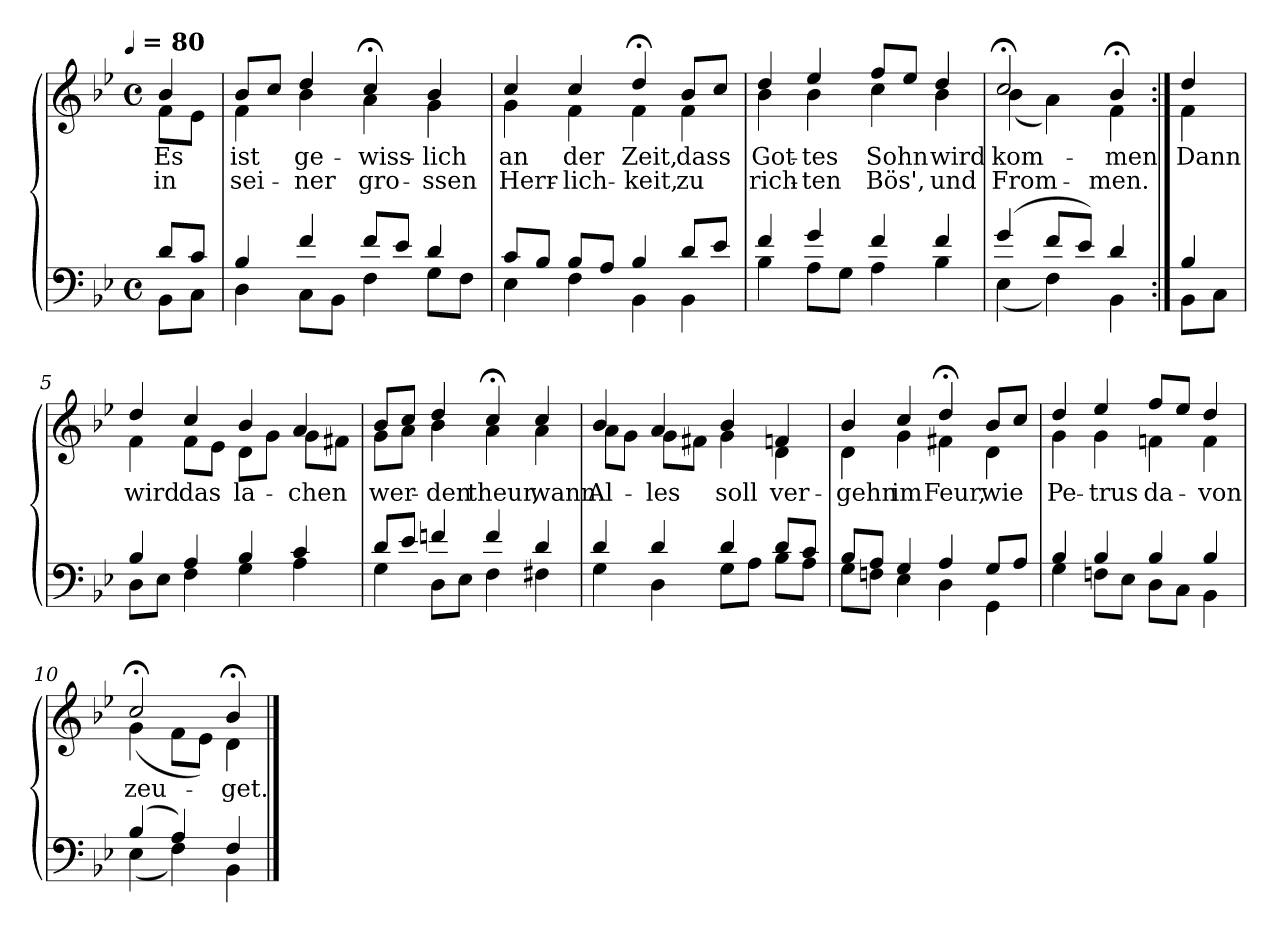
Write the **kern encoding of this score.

**kern	**kern	**text	**text	**dynam
*part1	*part1	*part1	*part1	*part1
*staff2	*staff1	*staff1	*staff1	*staff1/2
*clefF4	*clefG2	*	*	*
*k[b-e-]	*k[b-e-]	*	*	*
!!LO:TX:omd:t=[quarter] = 80
*M4/4	*M4/4	*	*	*
*met(c)	*met(c)	*	*	*
*MM80	*MM80	*	*	*
=	=	=	=	=
*^	*^	*	*	*
8dL	8BB-L	4b-	8fL	Es	in	.
8cJ	8CJ	.	8e-J	.	.	.
=1	=1	=1	=1	=1	=1	=1
4B-	4D	8b-L	4f	ist	sei-	.
.	.	8ccJ	.	.	.	.
4f	8CL	4dd	4b-	-ge-	-ner	.
.	8BB-J	.	.	.	.	.
8fL	4F	4cc;<	4a	-wiss-	gro-	♩ = 79
8e-J	.	.	.	.	.	.
4d	8GL	4b-	4g	-lich	-ssen	.
.	8FJ	.	.	.	.	.
=2	=2	=2	=2	=2	=2	=2
8cL	4E-	4cc	4g	an	Herr-	.
8B-J	.	.	.	.	.	.
8B-L	4F	4cc	4f	der	-lich-	.
8AJ	.	.	.	.	.	.
4B-	4BB-	4dd;<	4f	Zeit,	-keit,	.
8dL	4BB-	8b-L	4f	dass	zu	.
8e-J	.	8ccJ	.	.	.	.
=3	=3	=3	=3	=3	=3	=3
4f	4B-	4dd	4b-	Got-	rich-	.
4g	8AL	4ee-	4b-	-tes	-ten	.
.	8GJ	.	.	.	.	.
4f	4A	8ffL	4cc	Sohn	Bös',	.
.	.	8ee-J	.	.	.	.
4f	4B-	4dd	4b-	wird	und	.
=4	=4	=4	=4	=4	=4	=4
*	*	*MM78	*	*	*	*
(4g	(4E-	2cc;<	(4b-	kom-	From-	.
8fL	4F)	.	4a)	.	.	.
8e-J)	.	.	.	.	.	.
4d	4BB-	4b-;<	4f	-men	-men.	.
!!LO:LB:g=z	!!
=:|!	=:|!	=:|!	=:|!	=:|!	=:|!	=:|!
*	*	*MM78	*	*	*	*
4B-	8BB-L	4dd	4f	Dann	.	.
.	8CJ	.	.	.	.	.
=5	=5	=5	=5	=5	=5	=5
4B-	8DL	4dd	4f	wird	.	.
.	8E-J	.	.	.	.	.
4A	4F	4cc	8fL	das	.	.
.	.	.	8e-J	.	.	.
4B-	4G	4b-	8dL	la-	.	.
.	.	.	8gJ	.	.	.
4c	4A	4a	8gL	-chen	.	.
.	.	.	8f#XJ	.	.	.
=6	=6	=6	=6	=6	=6	=6
*	*	*MM77	*	*	*	*
8dL	4G	8b-L	8gL	wer-	.	.
8e-J	.	8ccJ	8aJ	.	.	.
4fn	8DL	4dd	4b-	-den	.	♩ = 76.3
.	8E-J	.	.	.	.	.
4f	4F	4cc;<	4a	theur,	.	.
4d	4F#X	4cc	4a	wann	.	♩ = 77.3
=7	=7	=7	=7	=7	=7	=7
4d	4G	4b-	8aL	Al-	.	.
.	.	.	8gJ	.	.	.
4d	4D	4a	8gL	-les	.	.
.	.	.	8f#XJ	.	.	.
4d	8GL	4b-	4g	soll	.	.
.	8AJ	.	.	.	.	.
8dL	8B-L	4fn	4d	ver-	.	.
8cJ	8AJ	.	.	.	.	.
!!LO:LB:g=z	!!
=8	=8	=8	=8	=8	=8	=8
8B-L	8GL	4b-	4d	-gehn	.	.
8AJ	8FnJ	.	.	.	.	.
4G	4E-	4cc	4g	im	.	♩ = 73
4A	4D	4dd;<	4f#X	Feur,	.	.
8GL	4GG	8b-L	4d	wie	.	♩ = 74
8AJ	.	8ccJ	.	.	.	.
=9	=9	=9	=9	=9	=9	=9
4B-	4G	4dd	4g	Pe-	.	.
4B-	8FnL	4ee-	4g	-trus	.	.
.	8E-J	.	.	.	.	.
4B-	8DL	8ffL	4fn	da-	.	.
.	8CJ	8ee-J	.	.	.	.
4B-	4BB-	4dd	4f	-von	.	♩ = 73
=10	=10	=10	=10	=10	=10	=10
(4B-	(4E-	2cc;<	(4g	zeu-	.	.
4A)	4F)	.	8fL	.	.	.
.	.	.	8e-J)	.	.	.
4F	4BB-	4b-;<	4d	-get.	.	.
*v	*v	*	*	*	*	*
*	*v	*v	*	*	*
==	==	==	==	==
*-	*-	*-	*-	*-
